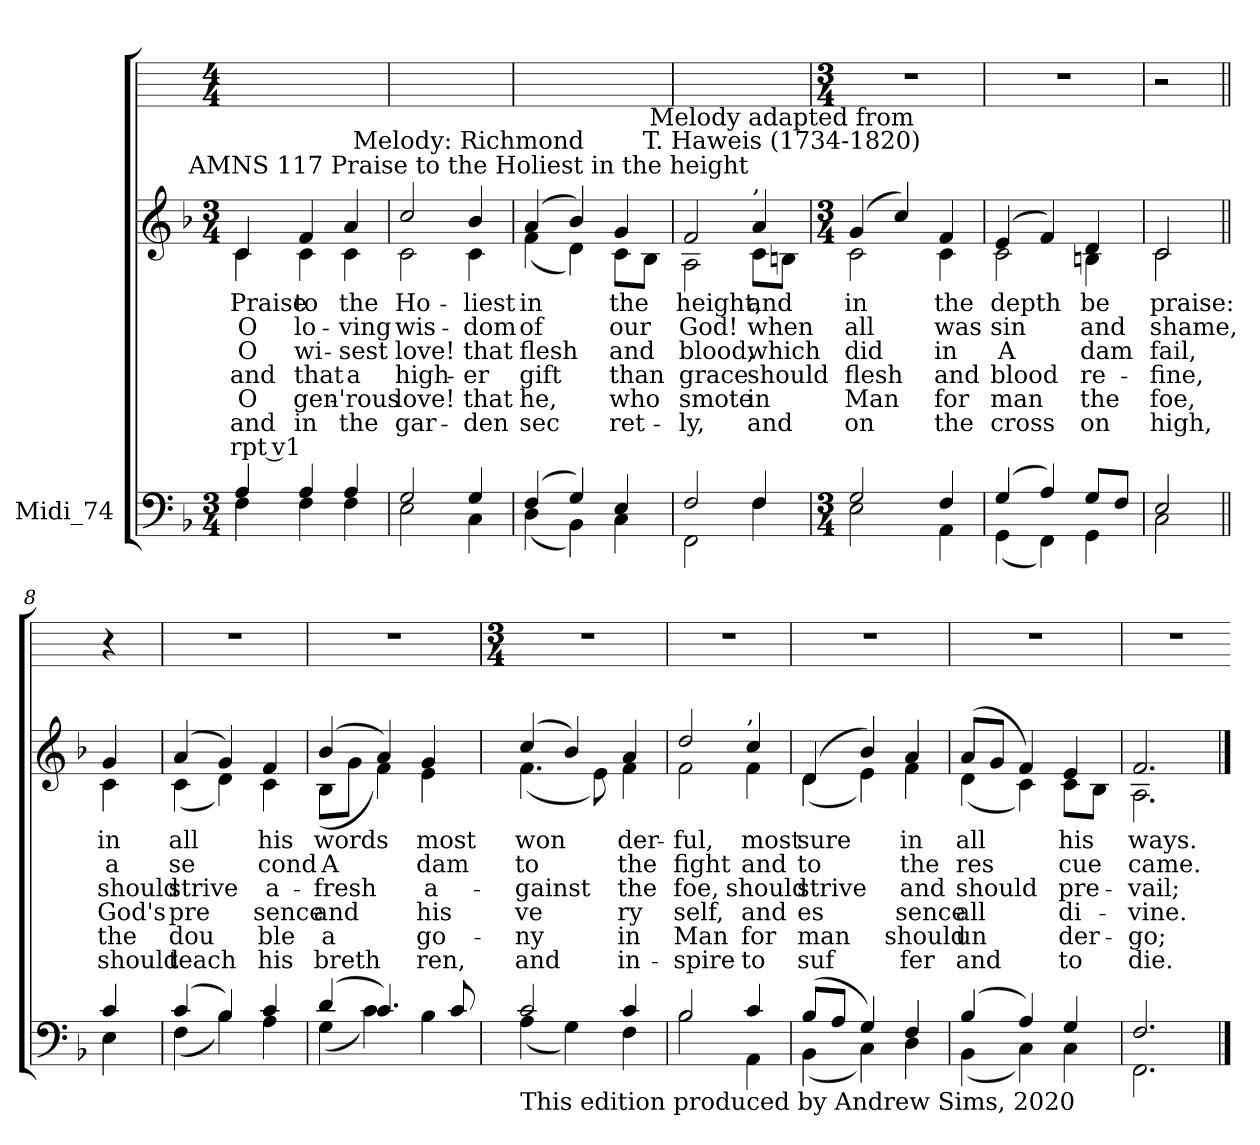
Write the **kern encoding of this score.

**kern	**kern	**text	**text	**text	**text	**text	**text	**text	**kern
*part3	*part2	*part2	*part2	*part2	*part2	*part2	*part2	*part2	*part1
*staff3	*staff2	*staff2	*staff2	*staff2	*staff2	*staff2	*staff2	*staff2	*staff1
*I"Midi_74	*	*	*	*	*	*	*	*	*
*clefF4	*clefG2	*	*	*	*	*	*	*	*
*k[b-]	*k[b-]	*	*	*	*	*	*	*	*
*F:	*F:	*	*	*	*	*	*	*	*
*M3/4	*M3/4	*	*	*	*	*	*	*	*M4/4
=1	=1	=1	=1	=1	=1	=1	=1	=1	=1
*^	*	*	*	*	*	*	*	*	*
!	!	!LO:TX:a:cj:t=J. H. Newman\n(1801-1890)	!	!	!	!	!	!	!	!
!	!	!	!LO:LY:b	!LO:LY:b	!LO:LY:b	!LO:LY:b	!LO:LY:b	!LO:LY:b	!LO:LY:b	!
*	*	*^	*	*	*	*	*	*	*	*
4A/	4F\	4c/	4c\	Praise	O	O	and	O	and	rpt v1	2.r
!	!	!	!	!LO:LY:b	!LO:LY:b	!LO:LY:b	!LO:LY:b	!LO:LY:b	!LO:LY:b	!	!
4A/	4F\	4f/	4c\	to	lo-	-wi-	-that	gen-	-in	.	.
!	!	!	!	!LO:LY:b	!LO:LY:b	!LO:LY:b	!LO:LY:b	!LO:LY:b	!LO:LY:b	!	!
4A/	4F\	4a/	4c\	the	ving	sest	a	'rous	the	.	.
=2	=2	=2	=2	=2	=2	=2	=2	=2	=2	=2	=2
!	!	!	!	!LO:LY:b	!LO:LY:b	!LO:LY:b	!LO:LY:b	!LO:LY:b	!LO:LY:b	!	!
2G/	2E\	2cc/	2c\	Ho-	-wis-	-love!	high-	-love!	gar-	.	2.r
!	!	!LO:TX:a:cj:t=AMNS 117 Praise to the Holiest in the height	!	!	!	!	!	!	!	!	!
!	!	!LO:TX:a:cj:t=Melody&colon; Richmond	!	!	!	!	!	!	!	!	!
!	!	!	!	!LO:LY:b	!LO:LY:b	!LO:LY:b	!LO:LY:b	!LO:LY:b	!LO:LY:b	!	!
4G/	4C\	4b-/	4c\	-liest	dom	that	er	that	den	.	.
=3	=3	=3	=3	=3	=3	=3	=3	=3	=3	=3	=3
!	!	!	!	!LO:LY:b	!LO:LY:b	!LO:LY:b	!LO:LY:b	!LO:LY:b	!LO:LY:b	!	!
(>4F/	(<4D\	(>4a/	(<4f\	in	of	flesh	gift	he,	sec	.	2.r
4G/)	4BB-\)	4b-/)	4d\)	.	.	.	.	.	.	.	.
!	!	!	!	!LO:LY:b	!LO:LY:b	!LO:LY:b	!LO:LY:b	!LO:LY:b	!LO:LY:b	!	!
4E/	4C\	4g/	8c\L	the	our	and	than	who	ret-	.	.
.	.	.	8B-\J	.	.	.	.	.	.	.	.
=4	=4	=4	=4	=4	=4	=4	=4	=4	=4	=4	=4
!	!	!	!	!LO:LY:b	!LO:LY:b	!LO:LY:b	!LO:LY:b	!LO:LY:b	!LO:LY:b	!	!
2F/	2FF\	2f/	2A\	-height,	God!	blood,	grace	smote	ly,	.	2.r
!	!	!LO:TX:a:t=,	!	!	!	!	!	!	!	!	!
!	!	!	!	!LO:LY:b	!LO:LY:b	!LO:LY:b	!LO:LY:b	!LO:LY:b	!LO:LY:b	!	!
4F/	4F\	4a/	8c\L	and	when	which	should	in	and	.	.
!	!	!	!LO:TX:a:cj:t=Melody adapted from\nT. Haweis (1734-1820)	!	!	!	!	!	!	!	!
.	.	.	8Bn\J	.	.	.	.	.	.	.	.
!!LO:LB:g=z
=5	=5	=5	=5	=5	=5	=5	=5	=5	=5	=5	=5
*M3/4	*	*M3/4	*	*	*	*	*	*	*	*	*M3/4
!	!	!	!	!LO:LY:b	!LO:LY:b	!LO:LY:b	!LO:LY:b	!LO:LY:b	!LO:LY:b	!	!
2G/	2E\	(>4g/	2c\	in	all	did	flesh	Man	on	.	2.r
.	.	4cc/)	.	.	.	.	.	.	.	.	.
!	!	!	!	!LO:LY:b	!LO:LY:b	!LO:LY:b	!LO:LY:b	!LO:LY:b	!LO:LY:b	!	!
4F/	4AA\	4f/	4c\	the	was	in	and	for	the	.	.
=6	=6	=6	=6	=6	=6	=6	=6	=6	=6	=6	=6
!	!	!	!	!LO:LY:b	!LO:LY:b	!LO:LY:b	!LO:LY:b	!LO:LY:b	!LO:LY:b	!	!
(>4G/	(<4GG\	(>4e/	2c\	depth	sin	A	blood	man	cross	.	2.r
4A/)	4FF\)	4f/)	.	.	.	.	.	.	.	.	.
!	!	!	!	!LO:LY:b	!LO:LY:b	!LO:LY:b	!LO:LY:b	!LO:LY:b	!LO:LY:b	!	!
8G/L	4GG\	4d/	4Bn\	be	and	dam	re-	-the	on	.	.
8F/J	.	.	.	.	.	.	.	.	.	.	.
=7	=7	=7	=7	=7	=7	=7	=7	=7	=7	=7	=7
!	!	!	!	!LO:LY:b	!LO:LY:b	!LO:LY:b	!LO:LY:b	!LO:LY:b	!LO:LY:b	!	!
2E/	2C\	2c/	2c\	praise:	shame,	fail,	fine,	foe,	high,	.	2r
=8||	=8||	=8||	=8||	=8||	=8||	=8||	=8||	=8||	=8||	=8||	=8||
!	!	!	!	!LO:LY:b	!LO:LY:b	!LO:LY:b	!LO:LY:b	!LO:LY:b	!LO:LY:b	!	!
4c/	4E\	4g/	4c\	in	a	should	God's	the	should	.	4r
=9	=9	=9	=9	=9	=9	=9	=9	=9	=9	=9	=9
!	!	!	!	!LO:LY:b	!LO:LY:b	!LO:LY:b	!LO:LY:b	!LO:LY:b	!LO:LY:b	!	!
(>4c/	(<4F\	(>4a/	(<4c\	all	se	strive	pre	dou	teach	.	2.r
4B-/)	4B-\)	4g/)	4d\)	.	.	.	.	.	.	.	.
!	!	!	!	!LO:LY:b	!LO:LY:b	!LO:LY:b	!LO:LY:b	!LO:LY:b	!LO:LY:b	!	!
4c/	4A\	4f/	4c\	his	cond	a-	-sence	ble	his	.	.
=10	=10	=10	=10	=10	=10	=10	=10	=10	=10	=10	=10
!	!	!	!	!LO:LY:b	!LO:LY:b	!LO:LY:b	!LO:LY:b	!LO:LY:b	!LO:LY:b	!	!
(>4d/	(<4G\	(>4b-/	(<8B-\L	words	A	fresh	and	a	breth	.	2.r
.	.	.	8g\J	.	.	.	.	.	.	.	.
4.c/)	4c\)	4a/)	4f\)	.	.	.	.	.	.	.	.
!	!	!	!	!LO:LY:b	!LO:LY:b	!LO:LY:b	!LO:LY:b	!LO:LY:b	!LO:LY:b	!	!
.	4B-\	4g/	4e\	most	dam	a-	-his	go-	-ren,	.	.
8c/	.	.	.	.	.	.	.	.	.	.	.
!!LO:LB:g=z
=11	=11	=11	=11	=11	=11	=11	=11	=11	=11	=11	=11
*	*	*	*	*	*	*	*	*	*	*	*M3/4
!LO:TX:b:t=This edition produced by Andrew Sims, 2020	!	!	!	!	!	!	!	!	!	!	!
!	!	!	!	!LO:LY:b	!LO:LY:b	!LO:LY:b	!LO:LY:b	!LO:LY:b	!LO:LY:b	!	!
2c/	(<4A\	(>4cc/	(<4.f\	won	to	gainst	ve	ny	and	.	2.r
.	4G\)	4b-/)	.	.	.	.	.	.	.	.	.
.	.	.	8e\)	.	.	.	.	.	.	.	.
!	!	!	!	!LO:LY:b	!LO:LY:b	!LO:LY:b	!LO:LY:b	!LO:LY:b	!LO:LY:b	!	!
4c/	4F\	4a/	4f\	der-	-the	the	ry	in	in-	.	.
=12	=12	=12	=12	=12	=12	=12	=12	=12	=12	=12	=12
!	!	!	!	!LO:LY:b	!LO:LY:b	!LO:LY:b	!LO:LY:b	!LO:LY:b	!LO:LY:b	!	!
2B-/	2B-\	2dd/	2f\	-ful,	fight	foe,	self,	Man	spire	.	2.r
!	!	!LO:TX:a:t=,	!	!	!	!	!	!	!	!	!
!	!	!	!	!LO:LY:b	!LO:LY:b	!LO:LY:b	!LO:LY:b	!LO:LY:b	!LO:LY:b	!	!
4c/	4AA\	4cc/	4f\	most	and	should	and	for	to	.	.
=13	=13	=13	=13	=13	=13	=13	=13	=13	=13	=13	=13
!	!	!	!	!LO:LY:b	!LO:LY:b	!LO:LY:b	!LO:LY:b	!LO:LY:b	!LO:LY:b	!	!
(>8B-/L	(<4BB-\	(>4d/	(<4d\	sure	to	strive	es	man	suf	.	2.r
8A/J	.	.	.	.	.	.	.	.	.	.	.
4G/)	4C\)	4b-/)	4e\)	.	.	.	.	.	.	.	.
!	!	!	!	!LO:LY:b	!LO:LY:b	!LO:LY:b	!LO:LY:b	!LO:LY:b	!LO:LY:b	!	!
4F/	4D\	4a/	4f\	in	the	and	sence	should	fer	.	.
=14	=14	=14	=14	=14	=14	=14	=14	=14	=14	=14	=14
!	!	!	!	!LO:LY:b	!LO:LY:b	!LO:LY:b	!LO:LY:b	!LO:LY:b	!LO:LY:b	!	!
(>4B-/	(<4BB-\	(>8a/L	(<4d\	all	res	should	all	un	and	.	2.r
.	.	8g/J	.	.	.	.	.	.	.	.	.
4A/)	4C\)	4f/)	4c\)	.	.	.	.	.	.	.	.
!	!	!	!	!LO:LY:b	!LO:LY:b	!LO:LY:b	!LO:LY:b	!LO:LY:b	!LO:LY:b	!	!
4G/	4C\	4e/	8c\L	his	cue	pre-	-di-	-der-	-to	.	.
.	.	.	8B-\J	.	.	.	.	.	.	.	.
=15	=15	=15	=15	=15	=15	=15	=15	=15	=15	=15	=15
!	!	!	!	!LO:LY:b	!LO:LY:b	!LO:LY:b	!LO:LY:b	!LO:LY:b	!LO:LY:b	!	!
2.F/	2.FF\	2.f/	2.A\	ways.	came.	vail;	vine.	go;	die.	.	2.r
*v	*v	*	*	*	*	*	*	*	*	*	*
*	*v	*v	*	*	*	*	*	*	*	*
==	==	=	=	=	=	=	=	=	=
*-	*-	*-	*-	*-	*-	*-	*-	*-	*-
